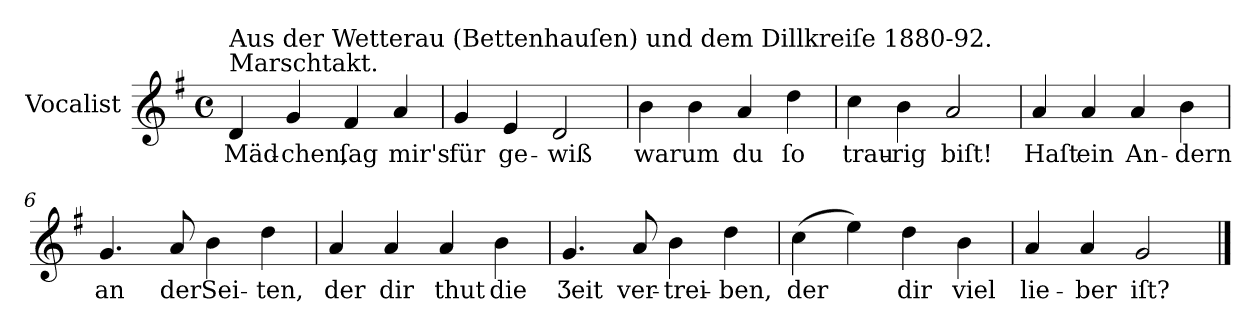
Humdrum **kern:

**kern	**text
*part1	*part1
*staff1	*staff1
*I"Vocalist	*
*k[f#]	*
*G:	*
*M4/4	*
*met(c)	*
=1	=1
!LO:TX:a:t=Marschtakt.	!
!LO:TX:a:t=Aus der Wetterau (Bettenhauſen) und dem Dillkreiſe 1880-92.	!
4d	Mäd-
4g	-chen,
4f#	ſag
4a	mir's
=2	=2
4g	für
4e	ge-
2d	-wiß
=3	=3
4b	warum
4b	.
4a	du
4dd	ſo
=4	=4
4cc	trau-
4b	-rig
2a	biſt!
=5	=5
4a	Haſt
4a	ein
4a	An-
4b	-dern
=6	=6
4.g	an
8a	der
4b	Sei-
4dd	-ten,
=7	=7
4a	der
4a	dir
4a	thut
4b	die
=8	=8
4.g	Ʒeit
8a	ver-
4b	-trei-
4dd	-ben,
=9	=9
(4cc	der
4ee)	.
4dd	dir
4b	viel
=10	=10
4a	lie-
4a	-ber
2g	iſt?
==	==
*-	*-
